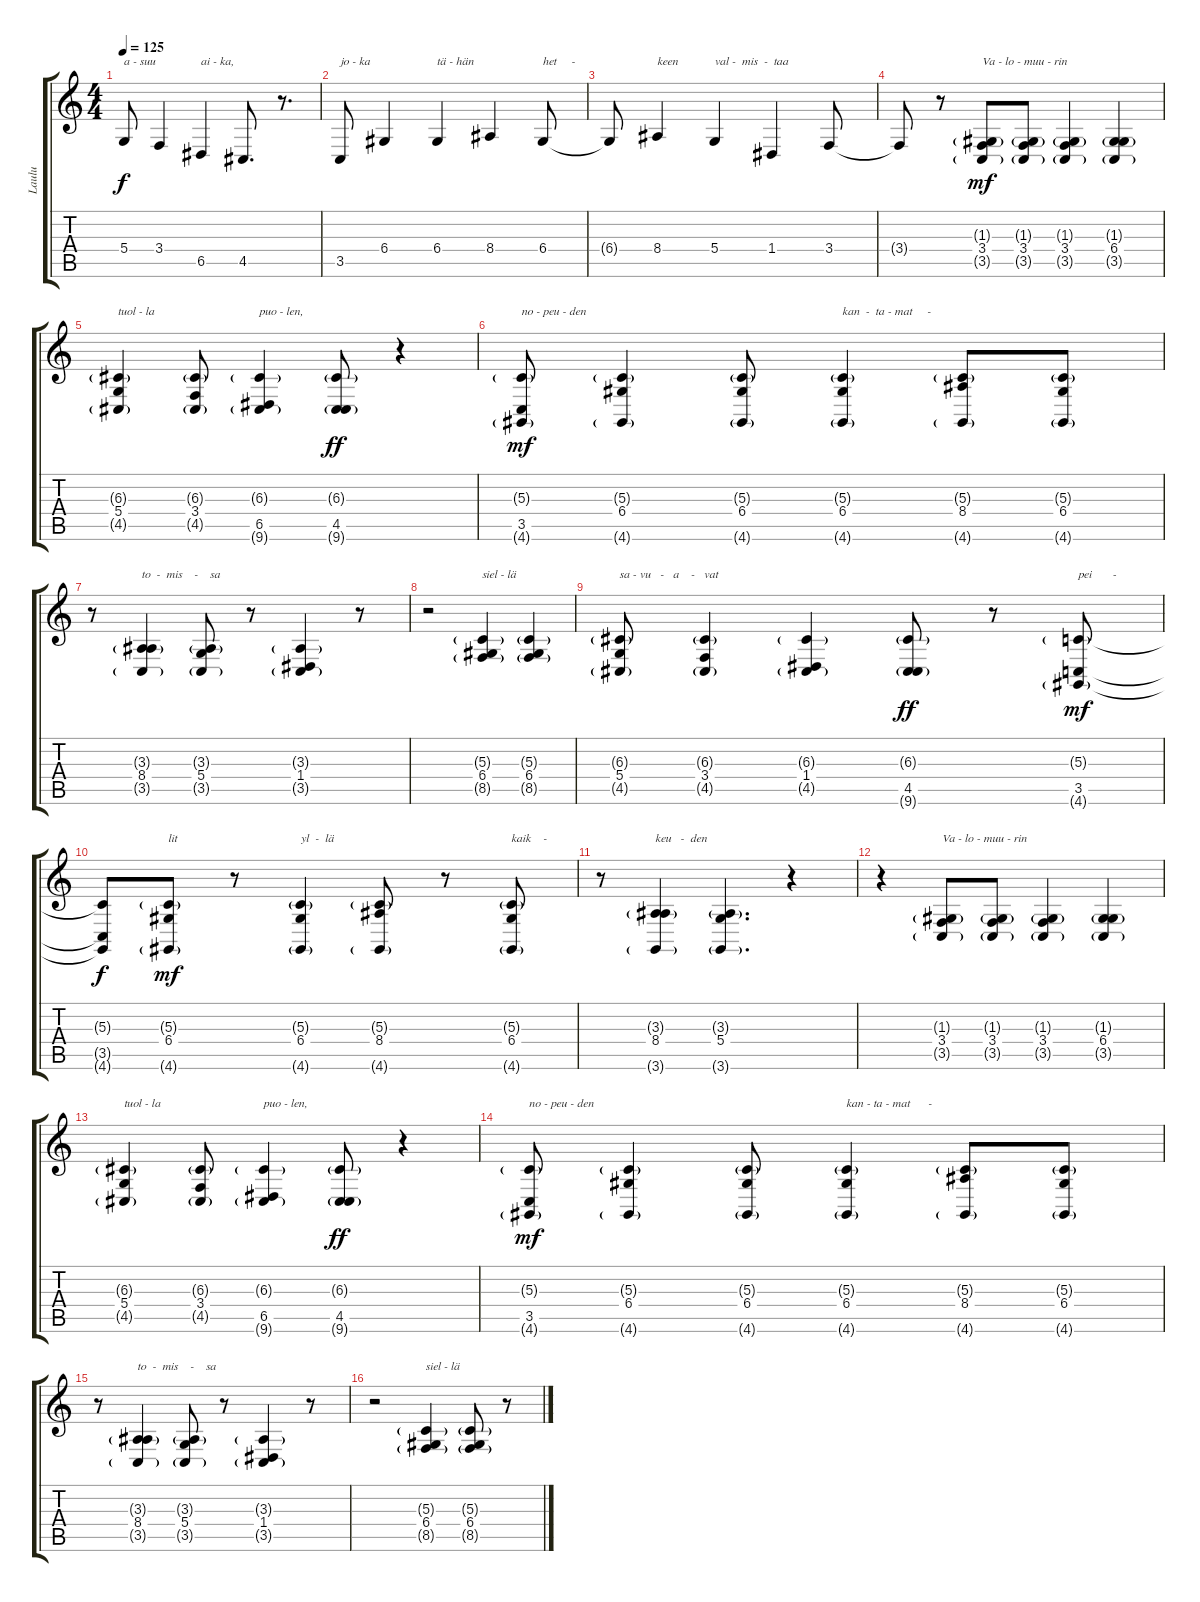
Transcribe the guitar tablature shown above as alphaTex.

\track ("Laulu" "Laulu") {instrument clarinet}
\staff {score tabs}
\tuning (E4 B3 G3 D3 A2 E2) {hide}
\ts (4 4)
\tempo 125
\clef g2
\ks c
5.4.8{txt "a - suu" dy f} 3.4.4 6.5.4{txt "ai - ka,"} 4.5.8{d} r.8{d} |
3.5.8{txt "jo - ka"} 6.4.4 6.4.4{txt "tä - hän"} 8.4.4 6.4.8{txt "het     -"} |
6.4{t}.8 8.4.4{txt "keen"} 5.4.4{txt "val -  mis  -  taa"} 1.4.4 3.4.8 |
3.4{t}.8 r.8 (1.3{g} 3.4 3.5{g}).8{txt "Va - lo - muu - rin" dy mf} (1.3{g} 3.4 3.5{g}).8 (1.3{g} 3.4 3.5{g}).4 (1.3{g} 6.4 3.5{g}).4 |
(6.3{g} 5.4 4.5{g}).4{txt "tuol - la"} (6.3{g} 3.4 4.5{g}).8 (6.3{g} 6.5 9.6{g}).4{txt "puo - len,"} (6.3{g} 4.5 9.6{g}).8{dy ff} r.4 |
(5.3{g} 3.5 4.6{g}).8{txt "no - peu - den" dy mf} (5.3{g} 6.4 4.6{g}).4 (5.3{g} 6.4 4.6{g}).8 (5.3{g} 6.4 4.6{g}).4{txt "kan  -  ta - mat     -"} (5.3{g} 8.4 4.6{g}).8 (5.3{g} 6.4 4.6{g}).8 |
r.8 (3.3{g} 8.4 3.5{g}).4{txt "to  -  mis    -    sa"} (3.3{g} 5.4 3.5{g}).8 r.8 (3.3{g} 1.4 3.5{g}).4 r.8 |
r.2 (5.3{g} 6.4 8.5{g}).4{txt "siel - lä"} (5.3{g} 6.4 8.5{g}).4 |
(6.3{g} 5.4 4.5{g}).8{txt "sa - vu   -   a    -   vat"} (6.3{g} 3.4 4.5{g}).4 (6.3{g} 1.4 4.5{g}).4 (6.3{g} 4.5 9.6{g}).8{dy ff} r.8 (5.3{g} 3.5 4.6{g}).8{txt "pei       -" dy mf} |
(5.3{t} 3.5{t} 4.6{t}).8{dy f} (5.3{g} 6.4 4.6{g}).8{txt "lit" dy mf} r.8 (5.3{g} 6.4 4.6{g}).4{txt "yl  -  lä"} (5.3{g} 8.4 4.6{g}).8 r.8 (5.3{g} 6.4 4.6{g}).8{txt "kaik    -"} |
r.8 (3.3{g} 8.4 3.6{g}).4{txt "keu   -  den"} (3.3{g} 5.4 3.6{g}).4{d} r.4 |
r.4 (1.3{g} 3.4 3.5{g}).8{txt "Va - lo - muu - rin"} (1.3{g} 3.4 3.5{g}).8 (1.3{g} 3.4 3.5{g}).4 (1.3{g} 6.4 3.5{g}).4 |
(6.3{g} 5.4 4.5{g}).4{txt "tuol - la"} (6.3{g} 3.4 4.5{g}).8 (6.3{g} 6.5 9.6{g}).4{txt "puo - len,"} (6.3{g} 4.5 9.6{g}).8{dy ff} r.4 |
(5.3{g} 3.5 4.6{g}).8{txt "no - peu - den" dy mf} (5.3{g} 6.4 4.6{g}).4 (5.3{g} 6.4 4.6{g}).8 (5.3{g} 6.4 4.6{g}).4{txt "kan - ta - mat      -"} (5.3{g} 8.4 4.6{g}).8 (5.3{g} 6.4 4.6{g}).8 |
r.8 (3.3{g} 8.4 3.5{g}).4{txt "to  -  mis    -    sa"} (3.3{g} 5.4 3.5{g}).8 r.8 (3.3{g} 1.4 3.5{g}).4 r.8 |
r.2 (5.3{g} 6.4 8.5{g}).4{txt "siel - lä"} (5.3{g} 6.4 8.5{g}).8 r.8
